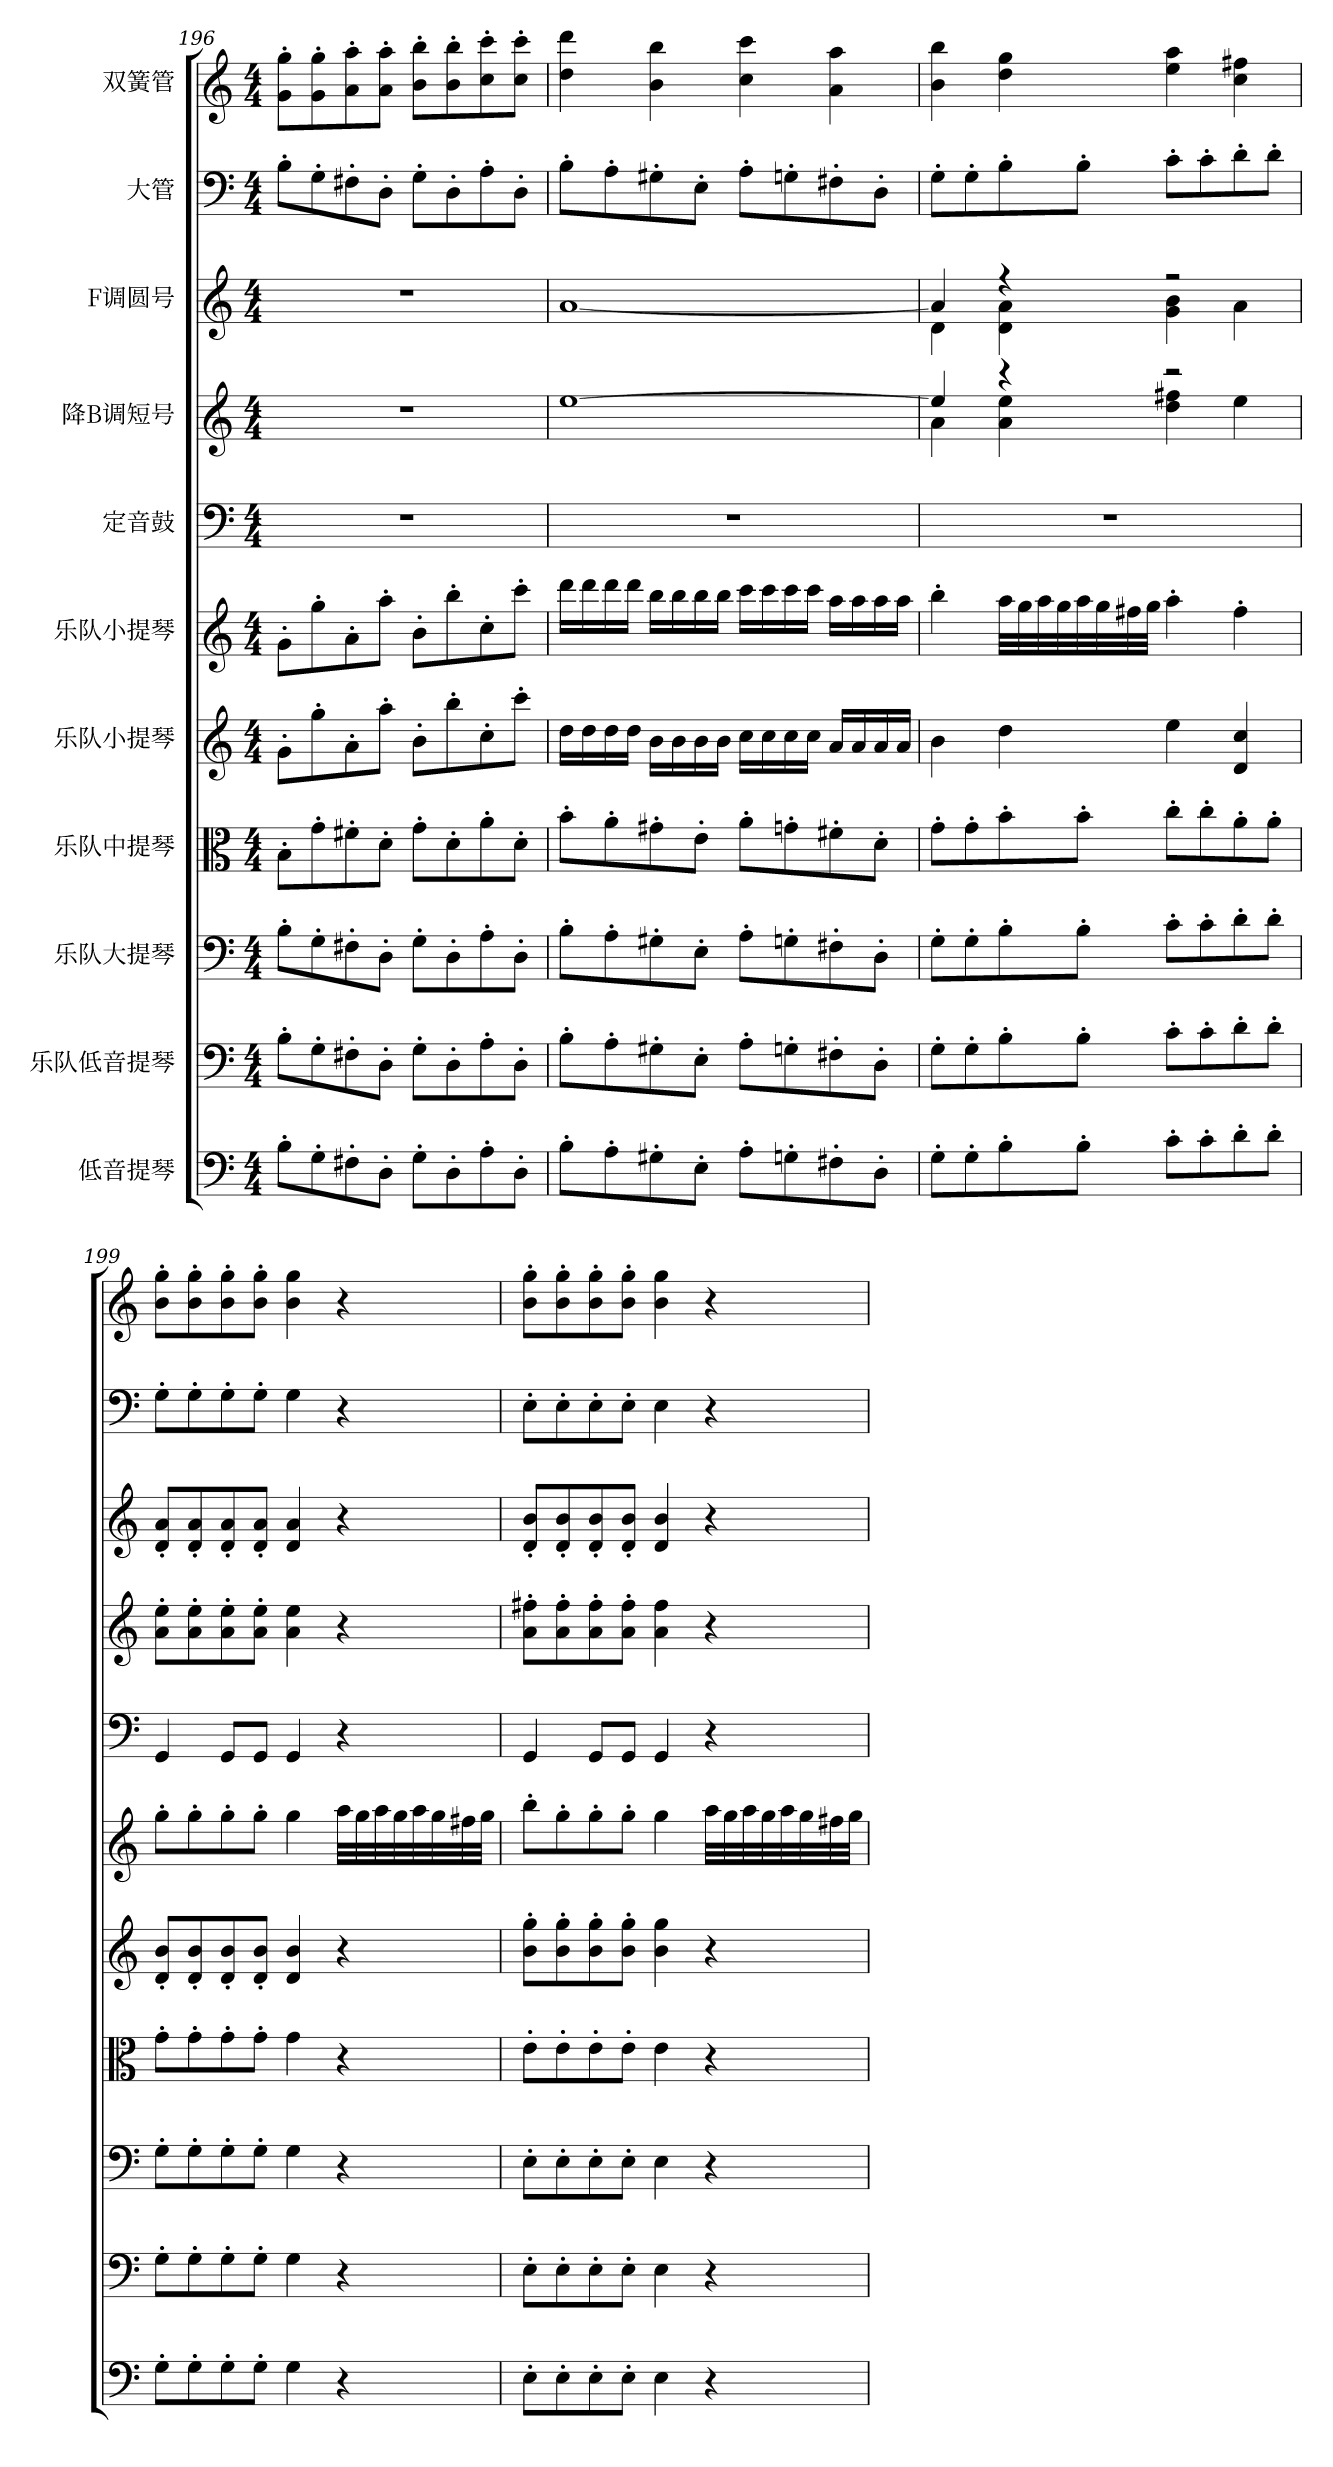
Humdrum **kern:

**kern	**kern	**kern	**kern	**kern	**kern	**kern	**kern	**kern	**kern	**kern
*part11	*part10	*part9	*part8	*part7	*part6	*part5	*part4	*part3	*part2	*part1
*staff11	*staff10	*staff9	*staff8	*staff7	*staff6	*staff5	*staff4	*staff3	*staff2	*staff1
*I"低音提琴	*I"乐队低音提琴	*I"乐队大提琴	*I"乐队中提琴	*I"乐队小提琴	*I"乐队小提琴	*I"定音鼓	*I"降B调短号	*I"F调圆号	*I"大管	*I"双簧管
*clefF4	*clefF4	*clefF4	*clefC3	*clefG2	*clefG2	*clefF4	*clefG2	*clefG2	*clefF4	*clefG2
*ITrd7c12	*ITrd7c12	*	*	*	*	*	*ITrd1c2	*ITrd4c7	*	*
*k[]	*k[]	*k[]	*k[]	*k[]	*k[]	*k[]	*k[b-e-]	*k[b-]	*k[]	*k[]
*M4/4	*M4/4	*M4/4	*M4/4	*M4/4	*M4/4	*M4/4	*M4/4	*M4/4	*M4/4	*M4/4
=196	=196	=196	=196	=196	=196	=196	=196	=196	=196	=196
8BB'\L	8BB'\L	8B'\L	8B'\L	8g'\L	8g'\L	1r	1r	1r	8B'\L	8g\' 8gg\'L
8GG'\	8GG'\	8G'\	8g'\	8gg'\	8gg'\	.	.	.	8G'\	8g\' 8gg\'
8FF#X'\	8FF#X'\	8F#X'\	8f#X'\	8a'\	8a'\	.	.	.	8F#X'\	8a\' 8aa\'
8DD'\J	8DD'\J	8D'\J	8d'\J	8aa'\J	8aa'\J	.	.	.	8D'\J	8a\' 8aa\'J
8GG'\L	8GG'\L	8G'\L	8g'\L	8b'\L	8b'\L	.	.	.	8G'\L	8b\' 8bb\'L
8DD'\	8DD'\	8D'\	8d'\	8bb'\	8bb'\	.	.	.	8D'\	8b\' 8bb\'
8AA'\	8AA'\	8A'\	8a'\	8cc'\	8cc'\	.	.	.	8A'\	8cc\' 8ccc\'
8DD'\J	8DD'\J	8D'\J	8d'\J	8ccc'\J	8ccc'\J	.	.	.	8D'\J	8cc\' 8ccc\'J
!!LO:PB:g=z
=197	=197	=197	=197	=197	=197	=197	=197	=197	=197	=197
8BB'\L	8BB'\L	8B'\L	8b'\L	16dd\LL	16ddd\LL	1r	[1dd	[1d	8B'\L	4dd\ 4ddd\
.	.	.	.	16dd\	16ddd\	.	.	.	.	.
8AA'\	8AA'\	8A'\	8a'\	16dd\	16ddd\	.	.	.	8A'\	.
.	.	.	.	16dd\JJ	16ddd\JJ	.	.	.	.	.
8GG#X'\	8GG#X'\	8G#X'\	8g#X'\	16b\LL	16bb\LL	.	.	.	8G#X'\	4b\ 4bb\
.	.	.	.	16b\	16bb\	.	.	.	.	.
8EE'\J	8EE'\J	8E'\J	8e'\J	16b\	16bb\	.	.	.	8E'\J	.
.	.	.	.	16b\JJ	16bb\JJ	.	.	.	.	.
8AA'\L	8AA'\L	8A'\L	8a'\L	16cc\LL	16ccc\LL	.	.	.	8A'\L	4cc\ 4ccc\
.	.	.	.	16cc\	16ccc\	.	.	.	.	.
8GGn'\	8GGn'\	8Gn'\	8gn'\	16cc\	16ccc\	.	.	.	8Gn'\	.
.	.	.	.	16cc\JJ	16ccc\JJ	.	.	.	.	.
8FF#X'\	8FF#X'\	8F#X'\	8f#X'\	16a/LL	16aa\LL	.	.	.	8F#X'\	4a\ 4aa\
.	.	.	.	16a/	16aa\	.	.	.	.	.
8DD'\J	8DD'\J	8D'\J	8d'\J	16a/	16aa\	.	.	.	8D'\J	.
.	.	.	.	16a/JJ	16aa\JJ	.	.	.	.	.
=198	=198	=198	=198	=198	=198	=198	=198	=198	=198	=198
*	*	*	*	*	*	*	*^	*^	*	*
8GG'\L	8GG'\L	8G'\L	8g'\L	4b\	4bb'\	1r	4dd/]	4g\	4d/]	4G\	8G'\L	4b\ 4bb\
8GG'\	8GG'\	8G'\	8g'\	.	.	.	.	.	.	.	8G'\	.
8BB'\	8BB'\	8B'\	8b'\	4dd\	32aa\LLL	.	4r	4g\ 4dd\	4r	4G\ 4d\	8B'\	4dd\ 4gg\
.	.	.	.	.	32gg\	.	.	.	.	.	.	.
.	.	.	.	.	32aa\	.	.	.	.	.	.	.
.	.	.	.	.	32gg\	.	.	.	.	.	.	.
8BB'\J	8BB'\J	8B'\J	8b'\J	.	32aa\	.	.	.	.	.	8B'\J	.
.	.	.	.	.	32gg\	.	.	.	.	.	.	.
.	.	.	.	.	32ff#X\	.	.	.	.	.	.	.
.	.	.	.	.	32gg\JJJ	.	.	.	.	.	.	.
8C'\L	8C'\L	8c'\L	8cc'\L	4ee\	4aa'\	.	2r	4cc\ 4een\	2r	4c\ 4e\	8c'\L	4ee\ 4aa\
8C'\	8C'\	8c'\	8cc'\	.	.	.	.	.	.	.	8c'\	.
8D'\	8D'\	8d'\	8a'\	4d/ 4cc/	4ff#'\	.	.	4dd\	.	4d\	8d'\	4cc\ 4ff#X\
8D'\J	8D'\J	8d'\J	8a'\J	.	.	.	.	.	.	.	8d'\J	.
*	*	*	*	*	*	*	*v	*v	*	*	*	*
*	*	*	*	*	*	*	*	*v	*v	*	*
!!LO:PB:g=z
=199	=199	=199	=199	=199	=199	=199	=199	=199	=199	=199
8GG'\L	8GG'\L	8G'\L	8g'\L	8d/' 8b/'L	8gg'\L	4GG/	8g\' 8dd\'L	8G/' 8d/'L	8G'\L	8b\' 8gg\'L
8GG'\	8GG'\	8G'\	8g'\	8d/' 8b/'	8gg'\	.	8g\' 8dd\'	8G/' 8d/'	8G'\	8b\' 8gg\'
8GG'\	8GG'\	8G'\	8g'\	8d/' 8b/'	8gg'\	8GG/L	8g\' 8dd\'	8G/' 8d/'	8G'\	8b\' 8gg\'
8GG'\J	8GG'\J	8G'\J	8g'\J	8d/' 8b/'J	8gg'\J	8GG/J	8g\' 8dd\'J	8G/' 8d/'J	8G'\J	8b\' 8gg\'J
4GG\	4GG\	4G\	4g\	4d/ 4b/	4gg\	4GG/	4g\ 4dd\	4G/ 4d/	4G\	4b\ 4gg\
4r	4r	4r	4r	4r	32aa\LLL	4r	4r	4r	4r	4r
.	.	.	.	.	32gg\	.	.	.	.	.
.	.	.	.	.	32aa\	.	.	.	.	.
.	.	.	.	.	32gg\	.	.	.	.	.
.	.	.	.	.	32aa\	.	.	.	.	.
.	.	.	.	.	32gg\	.	.	.	.	.
.	.	.	.	.	32ff#X\	.	.	.	.	.
.	.	.	.	.	32gg\JJJ	.	.	.	.	.
=200	=200	=200	=200	=200	=200	=200	=200	=200	=200	=200
8EE'\L	8EE'\L	8E'\L	8e'\L	8b\' 8gg\'L	8bb'\L	4GG/	8g\' 8een\'L	8G/' 8e/'L	8E'\L	8b\' 8gg\'L
8EE'\	8EE'\	8E'\	8e'\	8b\' 8gg\'	8gg'\	.	8g\' 8ee\'	8G/' 8e/'	8E'\	8b\' 8gg\'
8EE'\	8EE'\	8E'\	8e'\	8b\' 8gg\'	8gg'\	8GG/L	8g\' 8ee\'	8G/' 8e/'	8E'\	8b\' 8gg\'
8EE'\J	8EE'\J	8E'\J	8e'\J	8b\' 8gg\'J	8gg'\J	8GG/J	8g\' 8ee\'J	8G/' 8e/'J	8E'\J	8b\' 8gg\'J
4EE\	4EE\	4E\	4e\	4b\ 4gg\	4gg\	4GG/	4g\ 4ee\	4G/ 4e/	4E\	4b\ 4gg\
4r	4r	4r	4r	4r	32aa\LLL	4r	4r	4r	4r	4r
.	.	.	.	.	32gg\	.	.	.	.	.
.	.	.	.	.	32aa\	.	.	.	.	.
.	.	.	.	.	32gg\	.	.	.	.	.
.	.	.	.	.	32aa\	.	.	.	.	.
.	.	.	.	.	32gg\	.	.	.	.	.
.	.	.	.	.	32ff#X\	.	.	.	.	.
.	.	.	.	.	32gg\JJJ	.	.	.	.	.
=	=	=	=	=	=	=	=	=	=	=
*-	*-	*-	*-	*-	*-	*-	*-	*-	*-	*-
